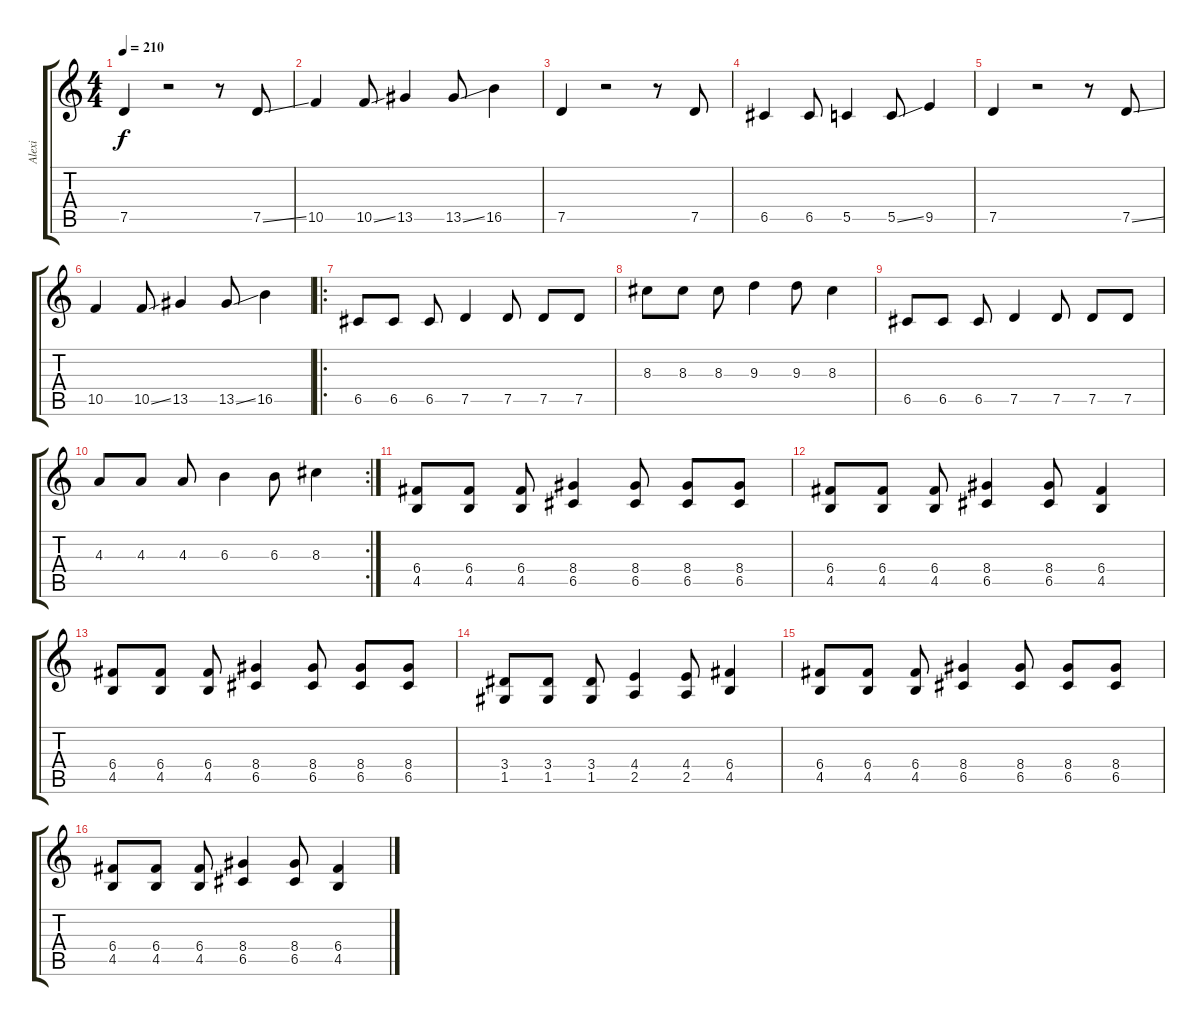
\track ("Alexi" "Alexi") {instrument distortionguitar}
\staff {score tabs}
\tuning (D4 A3 F3 C3 G2 D2) {hide}
\ts (4 4)
\tempo 210
\clef g2
\ks c
7.5.4{dy f} r.2 r.8 7.5{ss}.8 |
10.5.4 10.5{ss}.8 13.5.4 13.5{ss}.8 16.5.4 |
7.5.4 r.2 r.8 7.5.8 |
6.5.4 6.5.8 5.5.4 5.5{ss}.8 9.5.4 |
7.5.4 r.2 r.8 7.5{ss}.8 |
10.5.4 10.5{ss}.8 13.5.4 13.5{ss}.8 16.5.4 |
\ro
6.5.8 6.5.8 6.5.8 7.5.4 7.5.8 7.5.8 7.5.8 |
8.3.8 8.3.8 8.3.8 9.3.4 9.3.8 8.3.4 |
6.5.8 6.5.8 6.5.8 7.5.4 7.5.8 7.5.8 7.5.8 |
\rc 2
4.3.8 4.3.8 4.3.8 6.3.4 6.3.8 8.3.4 |
(6.4 4.5).8 (6.4 4.5).8 (6.4 4.5).8 (8.4 6.5).4 (8.4 6.5).8 (8.4 6.5).8 (8.4 6.5).8 |
(6.4 4.5).8 (6.4 4.5).8 (6.4 4.5).8 (8.4 6.5).4 (8.4 6.5).8 (6.4 4.5).4 |
(6.4 4.5).8 (6.4 4.5).8 (6.4 4.5).8 (8.4 6.5).4 (8.4 6.5).8 (8.4 6.5).8 (8.4 6.5).8 |
(3.4 1.5).8 (3.4 1.5).8 (3.4 1.5).8 (4.4 2.5).4 (4.4 2.5).8 (6.4 4.5).4 |
(6.4 4.5).8 (6.4 4.5).8 (6.4 4.5).8 (8.4 6.5).4 (8.4 6.5).8 (8.4 6.5).8 (8.4 6.5).8 |
(6.4 4.5).8 (6.4 4.5).8 (6.4 4.5).8 (8.4 6.5).4 (8.4 6.5).8 (6.4 4.5).4
